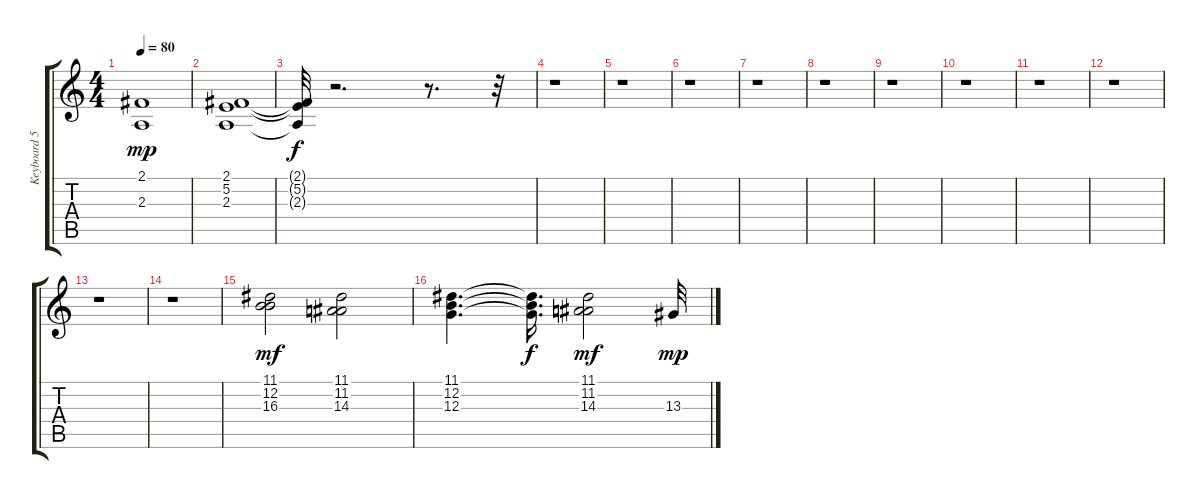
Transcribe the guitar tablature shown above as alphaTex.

\track ("Keyboard 5" "Keyboard 5") {instrument choiraahs}
\staff {score tabs}
\tuning (E4 B3 G3 D3 A2 E2) {hide}
\ts (4 4)
\tempo 80
\clef g2
\ks c
(2.1 2.3).1{dy mp} |
(2.1 5.2 2.3).1 |
(2.1{t} 5.2{t} 2.3{t}).32{dy f} r.2{d} r.8{d} r.32 |
r.1 |
r.1 |
r.1 |
r.1 |
r.1 |
r.1 |
r.1 |
r.1 |
r.1 |
r.1 |
r.1 |
(11.1 12.2 16.3).2{dy mf} (11.1 11.2 14.3).2 |
(11.1 12.2 12.3).4{d} (11.1{t} 12.2{t} 12.3{t}).16{d dy f} (11.1 11.2 14.3).2{dy mf} 13.3.32{dy mp}
